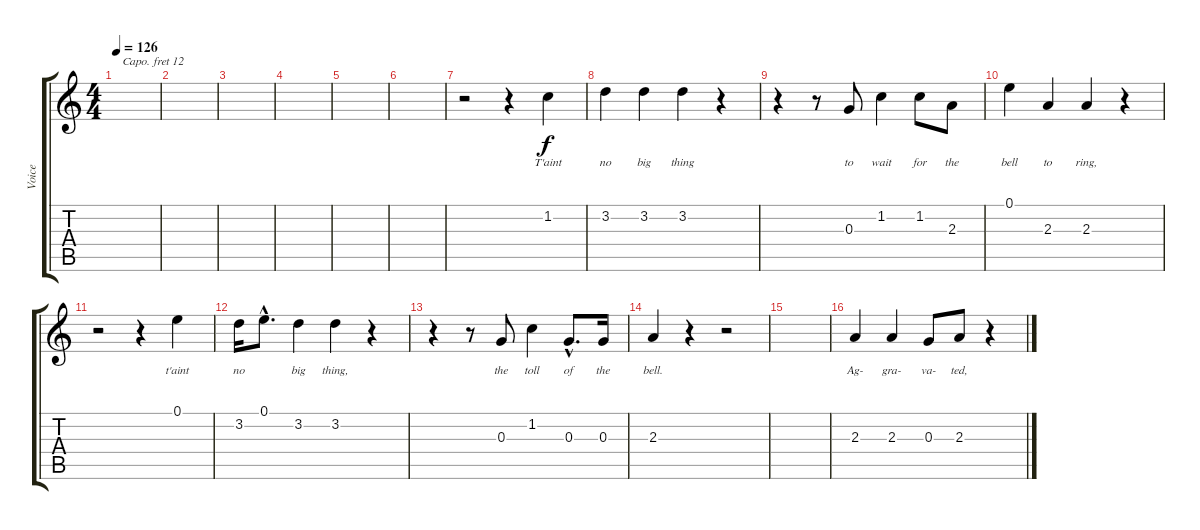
\track ("Voice" "Voice") {instrument oboe}
\staff {score tabs}
\capo 12
\tuning (E4 B3 G3 D3 A2 E2) {hide}
\ts (4 4)
\tempo 126
\clef g2
\ks c
|
|
|
|
|
|
r.2 r.4 1.2.4{lyrics (0 "T'aint") lyrics (1 "") lyrics (2 "") lyrics (3 "") lyrics (4 "")} |
3.2.4{lyrics (0 "no") lyrics (1 "") lyrics (2 "") lyrics (3 "") lyrics (4 "")} 3.2.4{lyrics (0 "big") lyrics (1 "") lyrics (2 "") lyrics (3 "") lyrics (4 "")} 3.2.4{lyrics (0 "thing") lyrics (1 "") lyrics (2 "") lyrics (3 "") lyrics (4 "")} r.4 |
r.4 r.8 0.3.8{lyrics (0 "to") lyrics (1 "") lyrics (2 "") lyrics (3 "") lyrics (4 "")} 1.2.4{lyrics (0 "wait") lyrics (1 "") lyrics (2 "") lyrics (3 "") lyrics (4 "")} 1.2.8{lyrics (0 "for") lyrics (1 "") lyrics (2 "") lyrics (3 "") lyrics (4 "")} 2.3.8{lyrics (0 "the") lyrics (1 "") lyrics (2 "") lyrics (3 "") lyrics (4 "")} |
0.1.4{lyrics (0 "bell") lyrics (1 "") lyrics (2 "") lyrics (3 "") lyrics (4 "")} 2.3.4{lyrics (0 "to") lyrics (1 "") lyrics (2 "") lyrics (3 "") lyrics (4 "")} 2.3.4{lyrics (0 "ring,") lyrics (1 "") lyrics (2 "") lyrics (3 "") lyrics (4 "")} r.4 |
r.2 r.4 0.1.4{lyrics (0 "t'aint") lyrics (1 "") lyrics (2 "") lyrics (3 "") lyrics (4 "")} |
3.2.16{lyrics (0 "no ") lyrics (1 "") lyrics (2 "") lyrics (3 "") lyrics (4 "")} 0.1{hac}.8{d lyrics (0 "") lyrics (1 "") lyrics (2 "") lyrics (3 "") lyrics (4 "")} 3.2.4{lyrics (0 "big") lyrics (1 "") lyrics (2 "") lyrics (3 "") lyrics (4 "")} 3.2.4{lyrics (0 "thing,") lyrics (1 "") lyrics (2 "") lyrics (3 "") lyrics (4 "")} r.4 |
r.4 r.8 0.3.8{lyrics (0 "the") lyrics (1 "") lyrics (2 "") lyrics (3 "") lyrics (4 "")} 1.2.4{lyrics (0 "toll") lyrics (1 "") lyrics (2 "") lyrics (3 "") lyrics (4 "")} 0.3{hac}.8{d lyrics (0 "of") lyrics (1 "") lyrics (2 "") lyrics (3 "") lyrics (4 "")} 0.3.16{lyrics (0 "the") lyrics (1 "") lyrics (2 "") lyrics (3 "") lyrics (4 "")} |
2.3.4{lyrics (0 "bell.") lyrics (1 "") lyrics (2 "") lyrics (3 "") lyrics (4 "")} r.4 r.2 |
|
2.3.4{lyrics (0 "Ag-") lyrics (1 "") lyrics (2 "") lyrics (3 "") lyrics (4 "")} 2.3.4{lyrics (0 "gra-") lyrics (1 "") lyrics (2 "") lyrics (3 "") lyrics (4 "")} 0.3.8{lyrics (0 "va-") lyrics (1 "") lyrics (2 "") lyrics (3 "") lyrics (4 "")} 2.3.8{lyrics (0 "ted,") lyrics (1 "") lyrics (2 "") lyrics (3 "") lyrics (4 "")} r.4
